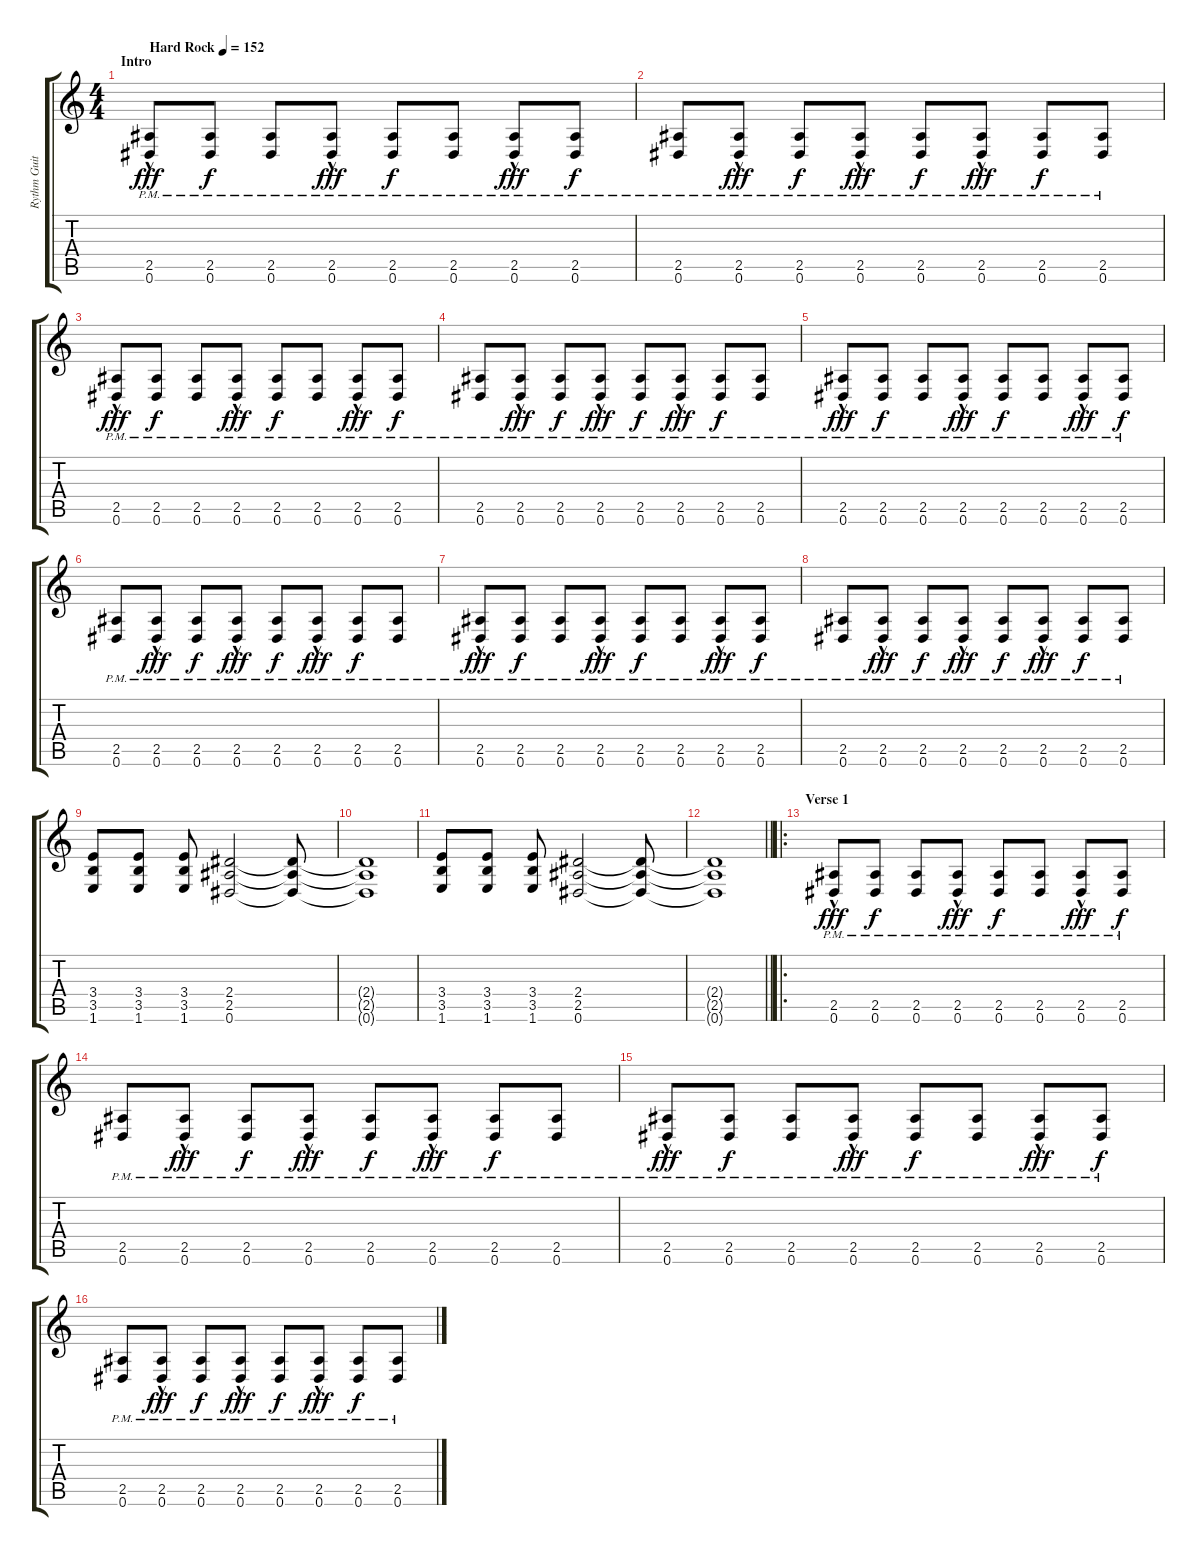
\track ("Rythm Guitar" "Rythm Guit") {instrument distortionguitar}
\staff {score tabs}
\tuning (Eb4 Bb3 Gb3 Db3 Ab2 Eb2) {hide}
\ts (4 4)
\section ("" "Intro")
\tempo (152 "Hard Rock")
\clef g2
\ks c
(2.5{pm} 0.6{hac pm}).8{dy fff instrument distortionguitar} (2.5{pm} 0.6{pm}).8{dy f} (2.5{pm} 0.6{pm}).8 (2.5{pm} 0.6{hac pm}).8{dy fff} (2.5{pm} 0.6{pm}).8{dy f} (2.5{pm} 0.6{pm}).8 (2.5{pm} 0.6{hac pm}).8{dy fff} (2.5{pm} 0.6{pm}).8{dy f} |
(2.5{pm} 0.6{pm}).8 (2.5{pm} 0.6{hac pm}).8{dy fff} (2.5{pm} 0.6{pm}).8{dy f} (2.5{pm} 0.6{hac pm}).8{dy fff} (2.5{pm} 0.6{pm}).8{dy f} (2.5{pm} 0.6{hac pm}).8{dy fff} (2.5{pm} 0.6{pm}).8{dy f} (2.5{pm} 0.6{pm}).8 |
(2.5{pm} 0.6{hac pm}).8{dy fff} (2.5{pm} 0.6{pm}).8{dy f} (2.5{pm} 0.6{pm}).8 (2.5{pm} 0.6{hac pm}).8{dy fff} (2.5{pm} 0.6{pm}).8{dy f} (2.5{pm} 0.6{pm}).8 (2.5{pm} 0.6{hac pm}).8{dy fff} (2.5{pm} 0.6{pm}).8{dy f} |
(2.5{pm} 0.6{pm}).8 (2.5{pm} 0.6{hac pm}).8{dy fff} (2.5{pm} 0.6{pm}).8{dy f} (2.5{pm} 0.6{hac pm}).8{dy fff} (2.5{pm} 0.6{pm}).8{dy f} (2.5{pm} 0.6{hac pm}).8{dy fff} (2.5{pm} 0.6{pm}).8{dy f} (2.5{pm} 0.6{pm}).8 |
(2.5{pm} 0.6{hac pm}).8{dy fff} (2.5{pm} 0.6{pm}).8{dy f} (2.5{pm} 0.6{pm}).8 (2.5{pm} 0.6{hac pm}).8{dy fff} (2.5{pm} 0.6{pm}).8{dy f} (2.5{pm} 0.6{pm}).8 (2.5{pm} 0.6{hac pm}).8{dy fff} (2.5{pm} 0.6{pm}).8{dy f} |
(2.5{pm} 0.6{pm}).8 (2.5{pm} 0.6{hac pm}).8{dy fff} (2.5{pm} 0.6{pm}).8{dy f} (2.5{pm} 0.6{hac pm}).8{dy fff} (2.5{pm} 0.6{pm}).8{dy f} (2.5{pm} 0.6{hac pm}).8{dy fff} (2.5{pm} 0.6{pm}).8{dy f} (2.5{pm} 0.6{pm}).8 |
(2.5{pm} 0.6{hac pm}).8{dy fff} (2.5{pm} 0.6{pm}).8{dy f} (2.5{pm} 0.6{pm}).8 (2.5{pm} 0.6{hac pm}).8{dy fff} (2.5{pm} 0.6{pm}).8{dy f} (2.5{pm} 0.6{pm}).8 (2.5{pm} 0.6{hac pm}).8{dy fff} (2.5{pm} 0.6{pm}).8{dy f} |
(2.5{pm} 0.6{pm}).8 (2.5{pm} 0.6{hac pm}).8{dy fff} (2.5{pm} 0.6{pm}).8{dy f} (2.5{pm} 0.6{hac pm}).8{dy fff} (2.5{pm} 0.6{pm}).8{dy f} (2.5{pm} 0.6{hac pm}).8{dy fff} (2.5{pm} 0.6{pm}).8{dy f} (2.5{pm} 0.6{pm}).8 |
(3.4 3.5 1.6).8 (3.4 3.5 1.6).8 (3.4 3.5 1.6).8 (2.4 2.5 0.6).2 (2.4{t} 2.5{t} 0.6{t}).8 |
(2.4{t} 2.5{t} 0.6{t}).1 |
(3.4 3.5 1.6).8 (3.4 3.5 1.6).8 (3.4 3.5 1.6).8 (2.4 2.5 0.6).2 (2.4{t} 2.5{t} 0.6{t}).8 |
\barLineRight lightlight
(2.4{t} 2.5{t} 0.6{t}).1 |
\ro
\section ("" "Verse 1")
(2.5{pm} 0.6{hac pm}).8{dy fff} (2.5{pm} 0.6{pm}).8{dy f} (2.5{pm} 0.6{pm}).8 (2.5{pm} 0.6{hac pm}).8{dy fff} (2.5{pm} 0.6{pm}).8{dy f} (2.5{pm} 0.6{pm}).8 (2.5{pm} 0.6{hac pm}).8{dy fff} (2.5{pm} 0.6{pm}).8{dy f} |
(2.5{pm} 0.6{pm}).8 (2.5{pm} 0.6{hac pm}).8{dy fff} (2.5{pm} 0.6{pm}).8{dy f} (2.5{pm} 0.6{hac pm}).8{dy fff} (2.5{pm} 0.6{pm}).8{dy f} (2.5{pm} 0.6{hac pm}).8{dy fff} (2.5{pm} 0.6{pm}).8{dy f} (2.5{pm} 0.6{pm}).8 |
(2.5{pm} 0.6{hac pm}).8{dy fff} (2.5{pm} 0.6{pm}).8{dy f} (2.5{pm} 0.6{pm}).8 (2.5{pm} 0.6{hac pm}).8{dy fff} (2.5{pm} 0.6{pm}).8{dy f} (2.5{pm} 0.6{pm}).8 (2.5{pm} 0.6{hac pm}).8{dy fff} (2.5{pm} 0.6{pm}).8{dy f} |
(2.5{pm} 0.6{pm}).8 (2.5{pm} 0.6{hac pm}).8{dy fff} (2.5{pm} 0.6{pm}).8{dy f} (2.5{pm} 0.6{hac pm}).8{dy fff} (2.5{pm} 0.6{pm}).8{dy f} (2.5{pm} 0.6{hac pm}).8{dy fff} (2.5{pm} 0.6{pm}).8{dy f} (2.5{pm} 0.6{pm}).8
